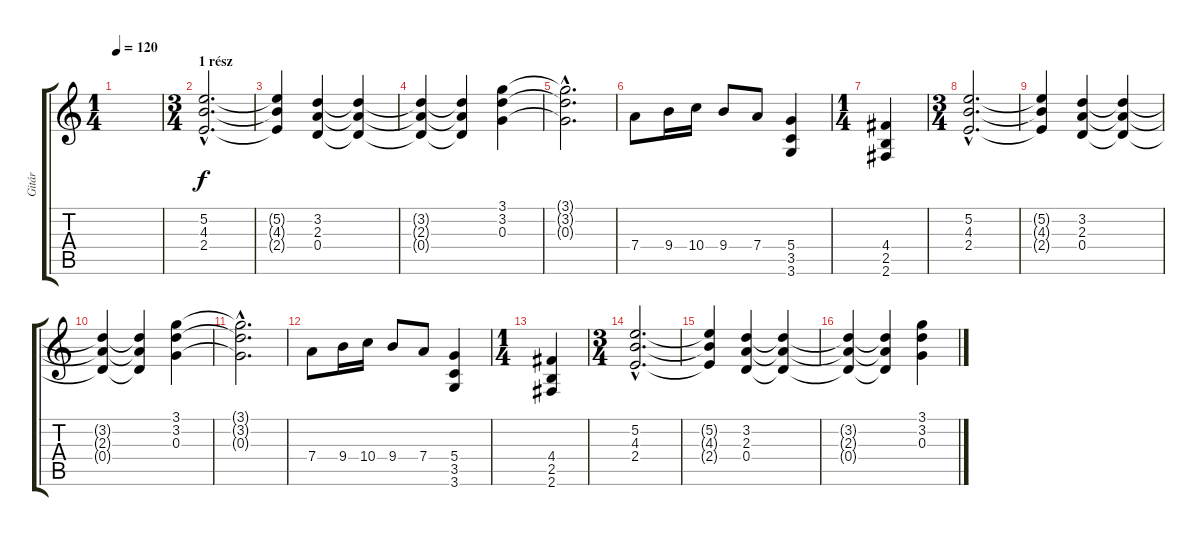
\track ("Gitár" "Gitár") {instrument distortionguitar}
\staff {score tabs}
\tuning (E4 B3 G3 D3 A2 E2) {hide}
\ts (1 4)
\tempo 120
\clef g2
\ks c
|
\ts (3 4)
\section ("" "1 rész")
(5.2{hac} 4.3{hac} 2.4{hac}).2{d} |
(5.2{t} 4.3{t} 2.4{t}).4 (3.2 2.3 0.4).4 (3.2{t} 2.3{t} 0.4{t}).4 |
(3.2{t} 2.3{t} 0.4{t}).4 (3.2{t} 2.3{t} 0.4{t}).4 (3.1 3.2 0.3).4 |
(3.1{hac t} 3.2{hac t} 0.3{hac t}).2{d} |
7.4.8 9.4.16 10.4.16 9.4.8 7.4.8 (5.4 3.5 3.6).4 |
\ts (1 4)
(4.4 2.5 2.6).4 |
\ts (3 4)
(5.2{hac} 4.3{hac} 2.4{hac}).2{d} |
(5.2{t} 4.3{t} 2.4{t}).4 (3.2 2.3 0.4).4 (3.2{t} 2.3{t} 0.4{t}).4 |
(3.2{t} 2.3{t} 0.4{t}).4 (3.2{t} 2.3{t} 0.4{t}).4 (3.1 3.2 0.3).4 |
(3.1{hac t} 3.2{hac t} 0.3{hac t}).2{d} |
7.4.8 9.4.16 10.4.16 9.4.8 7.4.8 (5.4 3.5 3.6).4 |
\ts (1 4)
(4.4 2.5 2.6).4 |
\ts (3 4)
(5.2{hac} 4.3{hac} 2.4{hac}).2{d} |
(5.2{t} 4.3{t} 2.4{t}).4 (3.2 2.3 0.4).4 (3.2{t} 2.3{t} 0.4{t}).4 |
(3.2{t} 2.3{t} 0.4{t}).4 (3.2{t} 2.3{t} 0.4{t}).4 (3.1 3.2 0.3).4
